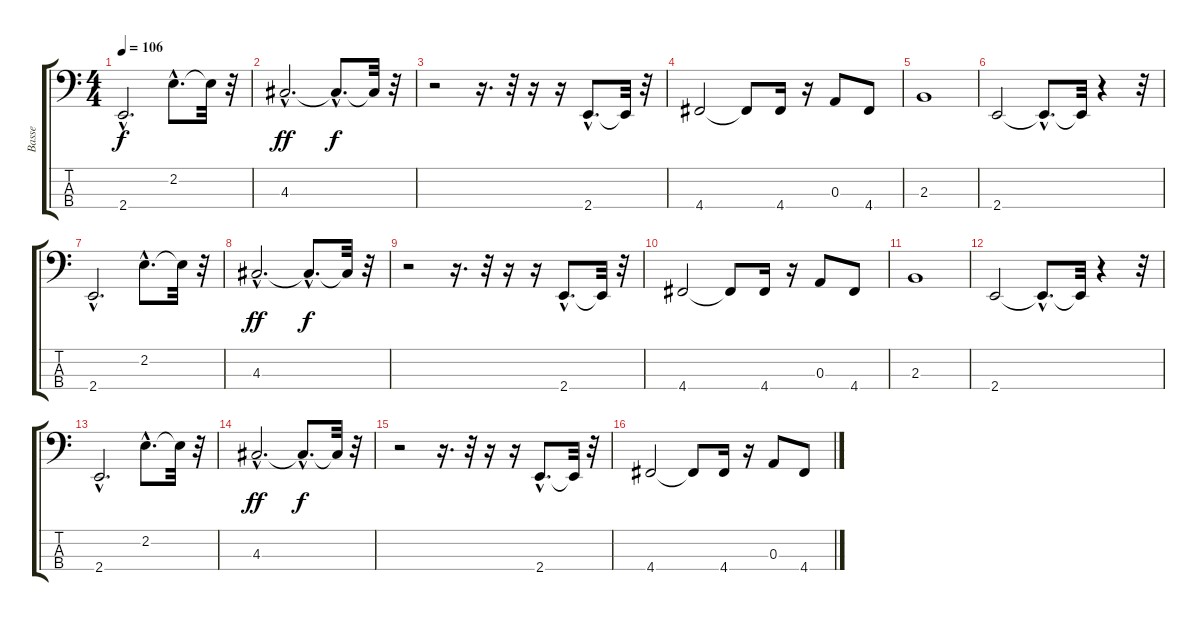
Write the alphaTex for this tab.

\track ("Basse" "Basse") {instrument electricbassfinger}
\staff {score tabs}
\tuning (G2 D2 A1 D1) {hide}
\ts (4 4)
\tempo 106
\clef f4
\ks c
2.4{hac}.2{d dy f} 2.2{hac}.8{d} 2.2{t}.32 r.32 |
4.3{hac}.2{d dy ff} 4.3{hac t}.8{d dy f} 4.3{t}.32 r.32 |
r.2 r.16{d} r.32 r.16 r.16 2.4{hac}.8{d} 2.4{t}.32 r.32 |
4.4.2 4.4{t}.8 4.4.16 r.16 0.3.8 4.4.8 |
2.3.1 |
2.4.2 2.4{hac t}.8{d} 2.4{t}.32 r.4 r.32 |
2.4{hac}.2{d} 2.2{hac}.8{d} 2.2{t}.32 r.32 |
4.3{hac}.2{d dy ff} 4.3{hac t}.8{d dy f} 4.3{t}.32 r.32 |
r.2 r.16{d} r.32 r.16 r.16 2.4{hac}.8{d} 2.4{t}.32 r.32 |
4.4.2 4.4{t}.8 4.4.16 r.16 0.3.8 4.4.8 |
2.3.1 |
2.4.2 2.4{hac t}.8{d} 2.4{t}.32 r.4 r.32 |
2.4{hac}.2{d} 2.2{hac}.8{d} 2.2{t}.32 r.32 |
4.3{hac}.2{d dy ff} 4.3{hac t}.8{d dy f} 4.3{t}.32 r.32 |
r.2 r.16{d} r.32 r.16 r.16 2.4{hac}.8{d} 2.4{t}.32 r.32 |
4.4.2 4.4{t}.8 4.4.16 r.16 0.3.8 4.4.8
